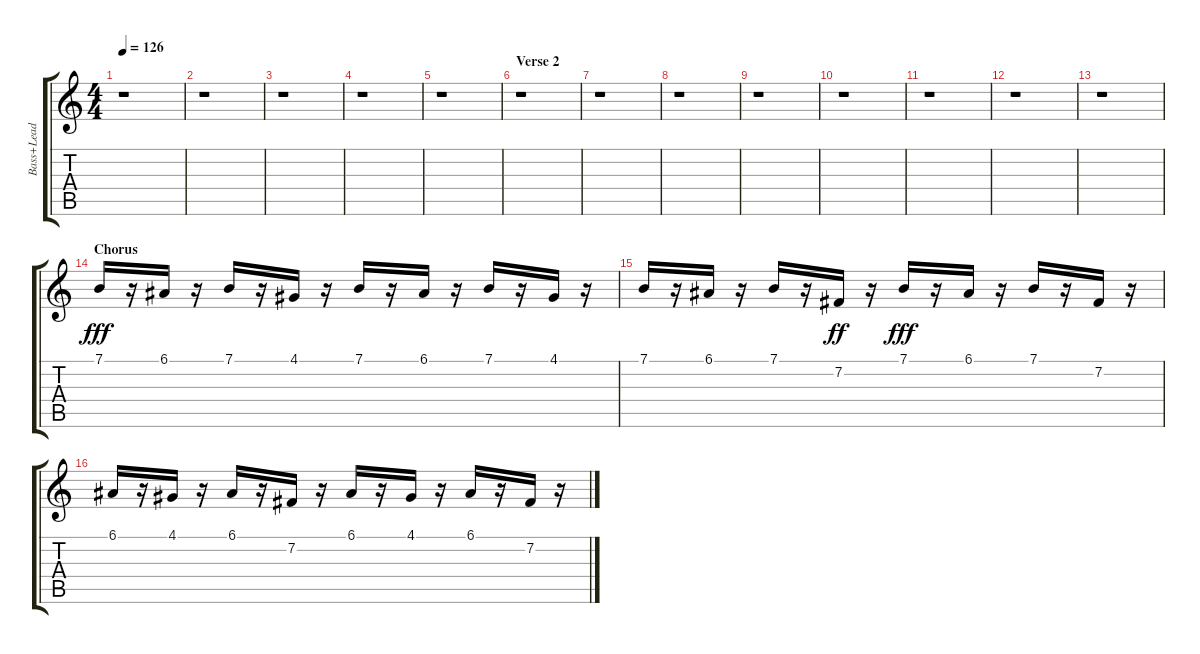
\track ("Bass+Lead" "Bass+Lead") {instrument lead8bassandlead}
\staff {score tabs}
\tuning (E4 B3 G3 D3 A2 E2) {hide}
\ts (4 4)
\tempo 126
\clef g2
\ks c
r.1{dy fff} |
r.1 |
r.1 |
r.1 |
r.1 |
\section ("" "Verse 2")
r.1 |
r.1 |
r.1 |
r.1 |
r.1 |
r.1 |
r.1 |
r.1 |
\section ("" "Chorus")
7.1.16 r.16 6.1.16 r.16 7.1.16 r.16 4.1.16 r.16 7.1.16 r.16 6.1.16 r.16 7.1.16 r.16 4.1.16 r.16 |
7.1.16 r.16 6.1.16 r.16 7.1.16 r.16 7.2.16{dy ff} r.16 7.1.16{dy fff} r.16 6.1.16 r.16 7.1.16 r.16 7.2.16 r.16 |
6.1.16 r.16 4.1.16 r.16 6.1.16 r.16 7.2.16 r.16 6.1.16 r.16 4.1.16 r.16 6.1.16 r.16 7.2.16 r.16
